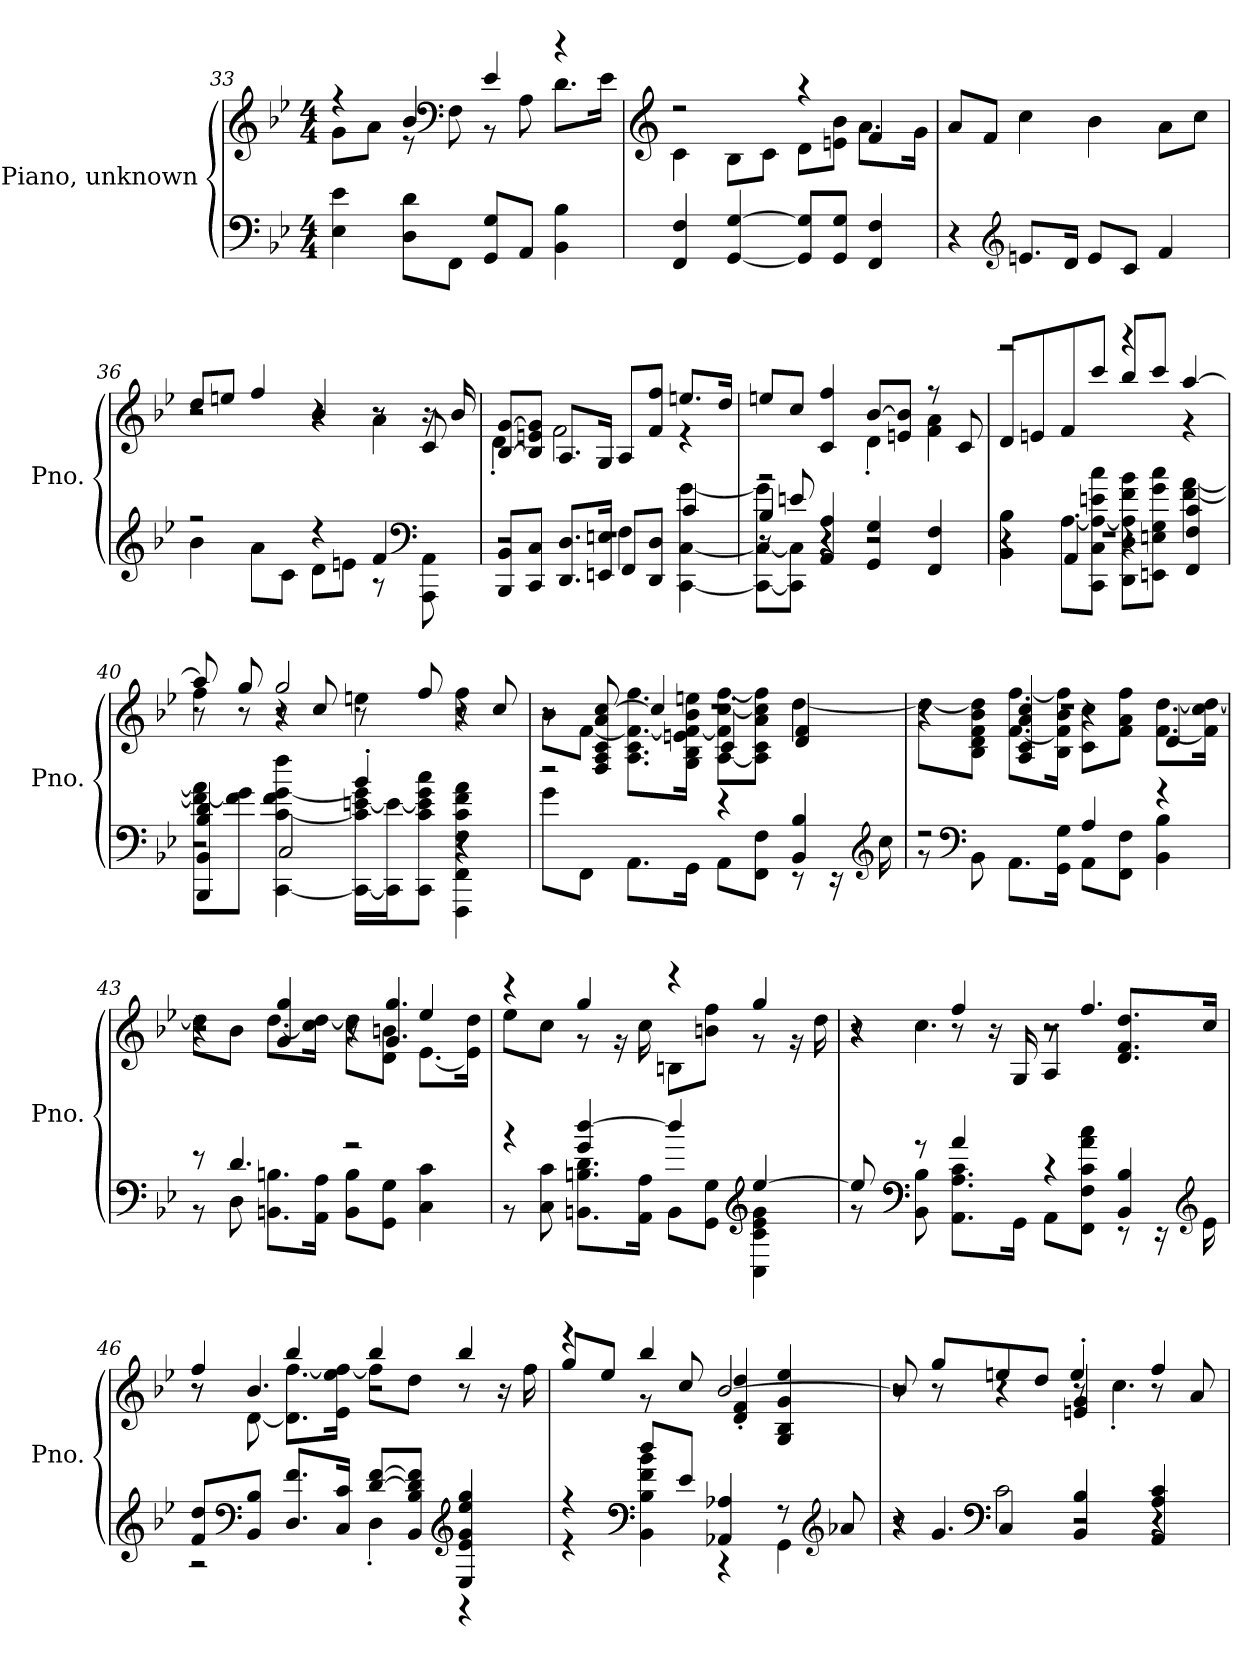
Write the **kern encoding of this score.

**kern	**kern
*part1	*part1
*staff2	*staff1
*I"Piano, unknown	*
*I'Pno.	*
*clefF4	*clefG2
*k[b-e-]	*k[b-e-]
*M4/4	*M4/4
=33	=33
*	*^
4E-\ 4e-\	4r	8g\L
.	.	8a\J
8D\ 8d\L	4b-/	8r
*	*clefF4	*
8FF\J	.	8F\
8GG/ 8G/L	4e-/	8r
8AA/J	.	8A\
4BB-\ 4B-\	4r	8.d\L
.	.	16e-\Jk
=34	=34	=34
*	*clefG2	*
4FF/ 4F/	2r	4c\
[4GG/ [4G/	.	8B-\L
.	.	8c\J
8GG/] 8G/]L	4r	8d\L
8GG/ 8G/J	.	8en\ 8b-\J
4FF/ 4F/	4f/	8.a\L
.	.	16g\Jk
*	*v	*v
!!LO:LB:g=z
=35	=35
4r	8a/L
.	8f/J
*clefG2	*
8.en/L	4cc\
16d/Jk	.
8e/L	4b-\
8c/J	.
4f/	8a\L
.	8cc\J
=36	=36
*^	*^
*	*	*	*^
2r	4b-\	8dd/L	2r	2r
.	.	8een/J	.	.
.	8a\L	4ff/	.	.
.	8c\J	.	.	.
4r	8d\L	4b-/	4r	4r
.	8en\J	.	.	.
4f/	8r	8r	4a\	8r
*clefF4	*	*	*	*
.	8AAA\ 8AA\	16r	.	8c/
.	.	16b-/	.	.
*	*	*	*v	*v
=37	=37	=37	=37
*	*^	*	*
1r	2r	8BBB-/ 8BB-/L	[8B-/ [8g/L	4d'\
.	.	8CC/ 8C/J	8B-/] 8en/ 8g/]J	.
.	.	8.DD/ 8.D/L	8.A/L	2f\
.	.	16EEn/ 16En/Jk	16G/Jk	.
.	4F\	8FF/L	8A/L	.
.	.	8DD/ 8D/J	8f/ 8ff/J	.
.	[4CC\ [4C\ [4g\	4c/	8.een/L	4r
.	.	.	16dd/Jk	.
!!LO:LB:g=z	!!
=38	=38	=38	=38	=38
4B-/	8CC\_ 8C\_ 8g\]L	8r	8een/L	2r
.	8CC\] 8C\]J	8en/	8cc/J	.
4r	4r	4AA/ 4A/	4c/ 4ff/	.
2r	2r	4GG/ 4G/	[8b-/L	4d'\
.	.	.	8en/ 8b-/]J	.
.	.	4FF/ 4F/	8r	4f\ 4a\
.	.	.	8c/	.
=39	=39	=39	=39	=39
1r	4BB-\ 4B-\	4r	2r	8d/L
.	.	.	.	8en/
.	[8A\L	4AA'/	.	8f/
.	8CC\ 8C\ 8A\_ 8en\ 8cc\J	.	.	8ccc/J
.	8DD\ 8D\ 8A\] 8f\ 8b-\L	4r	4r	8bb-/L
.	8EEn\ 8En\ 8G\ 8g\ 8cc\J	.	.	8ccc/J
.	[4f\ [4a\	4FF/ 4F/ 4c/	[4aa/	4r
=40	=40	=40	=40	=40
*	*	*	*	*^
2r	8f\_ 8a\]L	4BBB-/ 4BB-/ 4B-/ 4d/	8aa/]	4ff\	8r
.	8f\] 8g\J	.	8r	.	8gg/
.	[4CC\ [4c\ 4f\ [4g\ 4ff\	2C/	2gg/	4r	8r
.	.	.	.	.	8cc/
4b-'/	16CC\_ 16c\] [16en\ 16g\]LL	.	.	4een\	8r
.	16CC\] 16e\_J	.	.	.	.
.	8CC\ 8c\ 8e\] 8g\ 8cc\J	.	.	.	8ff/
4r	4FFF\ 4FF\ 4F\ 4c\ 4f\ 4a\	4r	4r	4ff\	8r
.	.	.	.	.	8cc/
*	*v	*v	*	*	*
!!LO:LB:g=z	!!	!!
=41	=41	=41	=41	=41
2r	8g\L	1r	8b-\L	8r
.	8FF\J	.	[8f\J	8F/ 8A/ 8c/ 8a/ [8cc/
.	8.AA\L	.	8.A\ 8.c\ 8.f\_ 8.ff\L	4cc/]
.	16GG\Jk	.	16G\ 16B-\ 16en\ 16f\_ 16b-\ 16een\Jk	.
4r	8AA\L	.	[8A\ 8f\] [8cc\ [8ff\L	4c'/
.	8FF\ 8F\J	.	8A\] 8c\ 8a\ 8cc\] 8ff\]J	.
4BB-/ 4B-/	8r	.	[4dd\	4d/ 4f/
.	16r	.	.	.
*clefG2	*	*	*	*
.	16cc\	.	.	.
=42	=42	=42	=42	=42
2r	8r	1r	8dd\L_	4r
*clefF4	*	*	*	*
.	8BB-\	.	8B-\ 8d\ 8f\ 8b-\ 8dd\]J	.
.	8.AA\L	.	[8.f\ [8.ff\L	4A/ 4c/ 4a/ 4cc/
.	16GG\ 16G\Jk	.	16B-\ 16f\] 16b-\ 16ff\]Jk	.
4A/	8AA\L	.	8c\ 8cc\L	4r
.	8FF\ 8F\J	.	8f\ 8a\ 8ff\J	.
4r	4BB-\ 4B-\	.	[8.f\ [8.dd\L	4d/
.	.	.	16f\] 16cc\ 16dd\_Jk	.
=43	=43	=43	=43	=43
8r	8r	2r	8dd\L]	4r
4.d/	8D\	.	8b-\J	.
.	8.BBn\ 8.Bn\L	.	[8.dd\L	4g/ 4gg/
.	16AA\ 16A\Jk	.	16cc\ 16dd\_Jk	.
2r	8BB\ 8B\L	4r	8dd\L]	8r
.	8GG\ 8G\J	.	8d\ 8bn\J	4.g/ 4.gg/
.	4C\ 4c\	4ee-/	[8.e-\L	.
.	.	.	16e-\] 16dd\Jk	.
*	*	*	*v	*v
!!LO:PB:g=z
=44	=44	=44	=44
4r	8r	4r	8ee-\L
.	8C\ 8c\	.	8cc\J
4g/ [4dd/	8.BBn\ 8.Bn\ 8.d\L	4gg/	8r
.	.	.	16r
.	16AA\ 16A\Jk	.	16cc\
4dd/]	8BB\L	4r	8Bn\L
.	8GG\ 8G\J	.	8bn\ 8ff\J
*clefG2	*	*	*
[4ee-/	4C\ 4c\ 4e-\ 4g\	4gg/	8r
.	.	.	16r
.	.	.	16dd\
=45	=45	=45	=45
*	*	*	*^
8ee-/]	8r	4r	8r	4r
*clefF4	*	*	*	*
8r	8BB-\ 8B-\	.	4.cc\	.
4a/	8.AA\ 8.A\ 8.c\L	4ff/	.	8r
.	.	.	.	16r
.	16GG\Jk	.	.	16G/
4r	8AA\L	8r	2r	4A'/
.	8FF\ 8F\ 8c\ 8a\ 8cc\J	4.ff/	.	.
4BB-/ 4B-/	8r	.	.	8.d/ 8.f/ 8.dd/L
.	16r	.	.	.
*clefG2	*	*	*	*
.	16e-\	.	.	16cc/Jk
!!LO:LB:g=z	!!	!!
=46	=46	=46	=46	=46
8f/ 8dd/L	2r	4ff/	8r	8r
*clefF4	*	*	*	*
8BB-/ 8B-/J	.	.	[8d\	4.b-/
8.D/ 8.f/L	.	4bb-/	8.d\] [8.ff\L	.
16C/ 16c/Jk	.	.	16e-\ 16ee-\ 16ff\_Jk	.
[8d/ [8f/L	4D'\	4bb-/	8ff\L]	2r
8BB-/ 8B-/ 8d/] 8f/]J	.	.	8dd\J	.
*clefG2	*	*	*	*
4E-/ 4e-/ 4g/ 4ee-/ 4gg/	4r	4bb-/	8r	.
.	.	.	16r	.
.	.	.	16ff\	.
*	*	*	*v	*v
=47	=47	=47	=47
4r	4r	4r	8gg/L
.	.	.	8ee-/J
*clefF4	*	*	*
8dd/L	4BB-\ 4B-\ 4f\ 4b-\	4bb-/	8r
8e-/J	.	.	8cc/
4AA-X/ 4A-X/	4r	[2b-/	4d/' 4f/' 4dd/'
8r	4GG\	.	4G/ 4B-/ 4g/ 4ee-/
*clefG2	*	*	*
8a-X/	.	.	.
=48	=48	=48	=48
*	*^	*	*^
8r	4r	4r	8b-/]	2r	8r
4.g/	.	.	8r	.	8gg/L
*clefF4	*	*	*	*	*
.	2c\	4C/	4r	.	8een/
.	.	.	.	.	8dd/J
2r	.	4BB-/ 4B-/	4en/ 4g/	8r	4ee'/
.	.	.	.	4.cc'\	.
.	4r	4AA/ 4A/ 4c/	4ff/	.	8r
.	.	.	.	.	8a/
*v	*v	*v	*	*	*
*	*v	*v	*v
=	=
*-	*-
